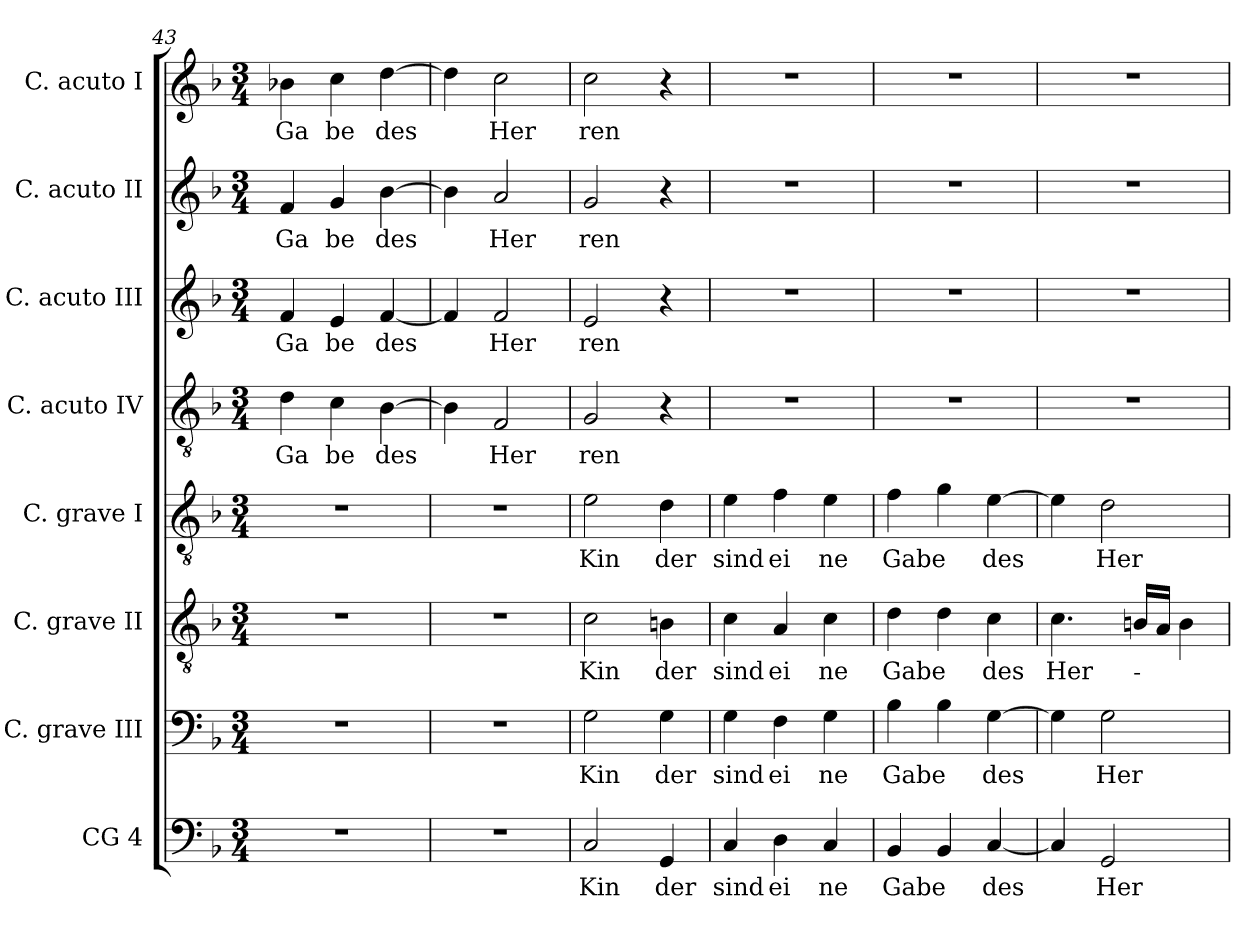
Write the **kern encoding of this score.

**kern	**text	**kern	**text	**kern	**text	**kern	**text	**kern	**text	**kern	**text	**kern	**text	**kern	**text
*part8	*part8	*part7	*part7	*part6	*part6	*part5	*part5	*part4	*part4	*part3	*part3	*part2	*part2	*part1	*part1
*staff8	*staff8	*staff7	*staff7	*staff6	*staff6	*staff5	*staff5	*staff4	*staff4	*staff3	*staff3	*staff2	*staff2	*staff1	*staff1
*I"CG 4	*	*I"C. grave III	*	*I"C. grave II	*	*I"C. grave I	*	*I"C. acuto IV	*	*I"C. acuto III	*	*I"C. acuto II	*	*I"C. acuto I	*
*I'CG 4	*	*I'CG 3	*	*I'CG 2	*	*I'CG 1	*	*I'CA 4	*	*I'CA 3	*	*I'CA 2	*	*I'CA 1	*
*clefF4	*	*clefF4	*	*clefGv2	*	*clefGv2	*	*clefGv2	*	*clefG2	*	*clefG2	*	*clefG2	*
*ITrd-3c-5	*	*ITrd-3c-5	*	*	*	*ITrd-3c-5	*	*ITrd-3c-5	*	*ITrd-3c-5	*	*ITrd-3c-5	*	*ITrd-3c-5	*
*k[b-e-]	*	*k[b-e-]	*	*k[b-]	*	*k[b-e-]	*	*k[b-e-]	*	*k[b-e-]	*	*k[b-e-]	*	*k[b-e-]	*
*B-:	*	*B-:	*	*F:	*	*B-:	*	*B-:	*	*B-:	*	*B-:	*	*B-:	*
*M3/4	*	*M3/4	*	*M3/4	*	*M3/4	*	*M3/4	*	*M3/4	*	*M3/4	*	*M3/4	*
=43	=43	=43	=43	=43	=43	=43	=43	=43	=43	=43	=43	=43	=43	=43	=43
!LO:N:vis=1	!	!LO:N:vis=1	!	!LO:N:vis=1	!	!LO:N:vis=1	!	!	!LO:LY:b:cj	!	!LO:LY:b:cj	!	!LO:LY:b:cj	!	!LO:LY:b:cj
2.r	.	2.r	.	2.r	.	2.r	.	4g\	Ga	4b-/	Ga	4b-/	Ga	4ee-X\	Ga
!	!	!	!	!	!	!	!	!	!LO:LY:b:cj	!	!LO:LY:b:cj	!	!LO:LY:b:cj	!	!LO:LY:b:cj
.	.	.	.	.	.	.	.	4f\	be	4a/	be	4cc/	be	4ff\	be
!	!	!	!	!	!	!	!	!	!LO:LY:b	!	!LO:LY:b	!	!LO:LY:b	!	!LO:LY:b
.	.	.	.	.	.	.	.	[>4e-\	des	[<4b-/	des	[>4ee-\	des	[>4gg\	des
=44	=44	=44	=44	=44	=44	=44	=44	=44	=44	=44	=44	=44	=44	=44	=44
!LO:N:vis=1	!	!LO:N:vis=1	!	!LO:N:vis=1	!	!LO:N:vis=1	!	!	!	!	!	!	!	!	!
2.r	.	2.r	.	2.r	.	2.r	.	4e-\]	.	4b-/]	.	4ee-\]	.	4gg\]	.
!	!	!	!	!	!	!	!	!	!LO:LY:b:cj	!	!LO:LY:b:cj	!	!LO:LY:b:cj	!	!LO:LY:b:cj
.	.	.	.	.	.	.	.	2B-/	Her	2b-/	Her	2dd/	Her	2ff\	Her
=45	=45	=45	=45	=45	=45	=45	=45	=45	=45	=45	=45	=45	=45	=45	=45
!	!LO:LY:b:cj	!	!LO:LY:b:cj	!	!LO:LY:b:cj	!	!LO:LY:b:cj	!	!LO:LY:b:cj	!	!LO:LY:b:cj	!	!LO:LY:b:cj	!	!LO:LY:b:cj
2F/	Kin	2c\	Kin	2c\	Kin	2a\	Kin	2c/	ren	2a/	ren	2cc/	ren	2ff\	ren
!	!LO:LY:b:cj	!	!LO:LY:b:cj	!	!LO:LY:b:cj	!	!LO:LY:b:cj	!	!	!	!	!	!	!	!
4C/	der	4c\	der	4Bn\	der	4g\	der	4r	.	4r	.	4r	.	4r	.
=46	=46	=46	=46	=46	=46	=46	=46	=46	=46	=46	=46	=46	=46	=46	=46
!	!LO:LY:b:cj	!	!LO:LY:b:cj	!	!LO:LY:b:cj	!	!LO:LY:b:cj	!LO:N:vis=1	!	!LO:N:vis=1	!	!LO:N:vis=1	!	!LO:N:vis=1	!
4F/	sind	4c\	sind	4c\	sind	4a\	sind	2.r	.	2.r	.	2.r	.	2.r	.
!	!LO:LY:b:cj	!	!LO:LY:b:cj	!	!LO:LY:b:cj	!	!LO:LY:b:cj	!	!	!	!	!	!	!	!
4G\	ei	4B-\	ei	4A/	ei	4b-\	ei	.	.	.	.	.	.	.	.
!	!LO:LY:b:cj	!	!LO:LY:b:cj	!	!LO:LY:b:cj	!	!LO:LY:b:cj	!	!	!	!	!	!	!	!
4F/	ne	4c\	ne	4c\	ne	4a\	ne	.	.	.	.	.	.	.	.
!!LO:LB:g=z
=47	=47	=47	=47	=47	=47	=47	=47	=47	=47	=47	=47	=47	=47	=47	=47
!	!LO:LY:b:cj	!	!LO:LY:b:cj	!	!LO:LY:b:cj	!	!LO:LY:b:cj	!LO:N:vis=1	!	!LO:N:vis=1	!	!LO:N:vis=1	!	!LO:N:vis=1	!
4E-/	Gabe	4e-\	Gabe	4d\	Gabe	4b-\	Gabe	2.r	.	2.r	.	2.r	.	2.r	.
4E-/	.	4e-\	.	4d\	.	4cc\	.	.	.	.	.	.	.	.	.
!	!LO:LY:b	!	!LO:LY:b	!	!LO:LY:b:cj	!	!LO:LY:b	!	!	!	!	!	!	!	!
[<4F/	des	[>4c\	des	4c\	des	[>4a\	des	.	.	.	.	.	.	.	.
=48	=48	=48	=48	=48	=48	=48	=48	=48	=48	=48	=48	=48	=48	=48	=48
!	!	!	!	!	!LO:LY:b	!	!	!LO:N:vis=1	!	!LO:N:vis=1	!	!LO:N:vis=1	!	!LO:N:vis=1	!
4F/]	.	4c\]	.	4.c\	Her-	4a\]	.	2.r	.	2.r	.	2.r	.	2.r	.
!	!LO:LY:b:cj	!	!LO:LY:b:cj	!	!	!	!LO:LY:b:cj	!	!	!	!	!	!	!	!
2C/	Her	2c\	Her	.	.	2g\	Her	.	.	.	.	.	.	.	.
.	.	.	.	16Bn/L	.	.	.	.	.	.	.	.	.	.	.
.	.	.	.	16A/J	.	.	.	.	.	.	.	.	.	.	.
.	.	.	.	4B\	.	.	.	.	.	.	.	.	.	.	.
=	=	=	=	=	=	=	=	=	=	=	=	=	=	=	=
*-	*-	*-	*-	*-	*-	*-	*-	*-	*-	*-	*-	*-	*-	*-	*-
